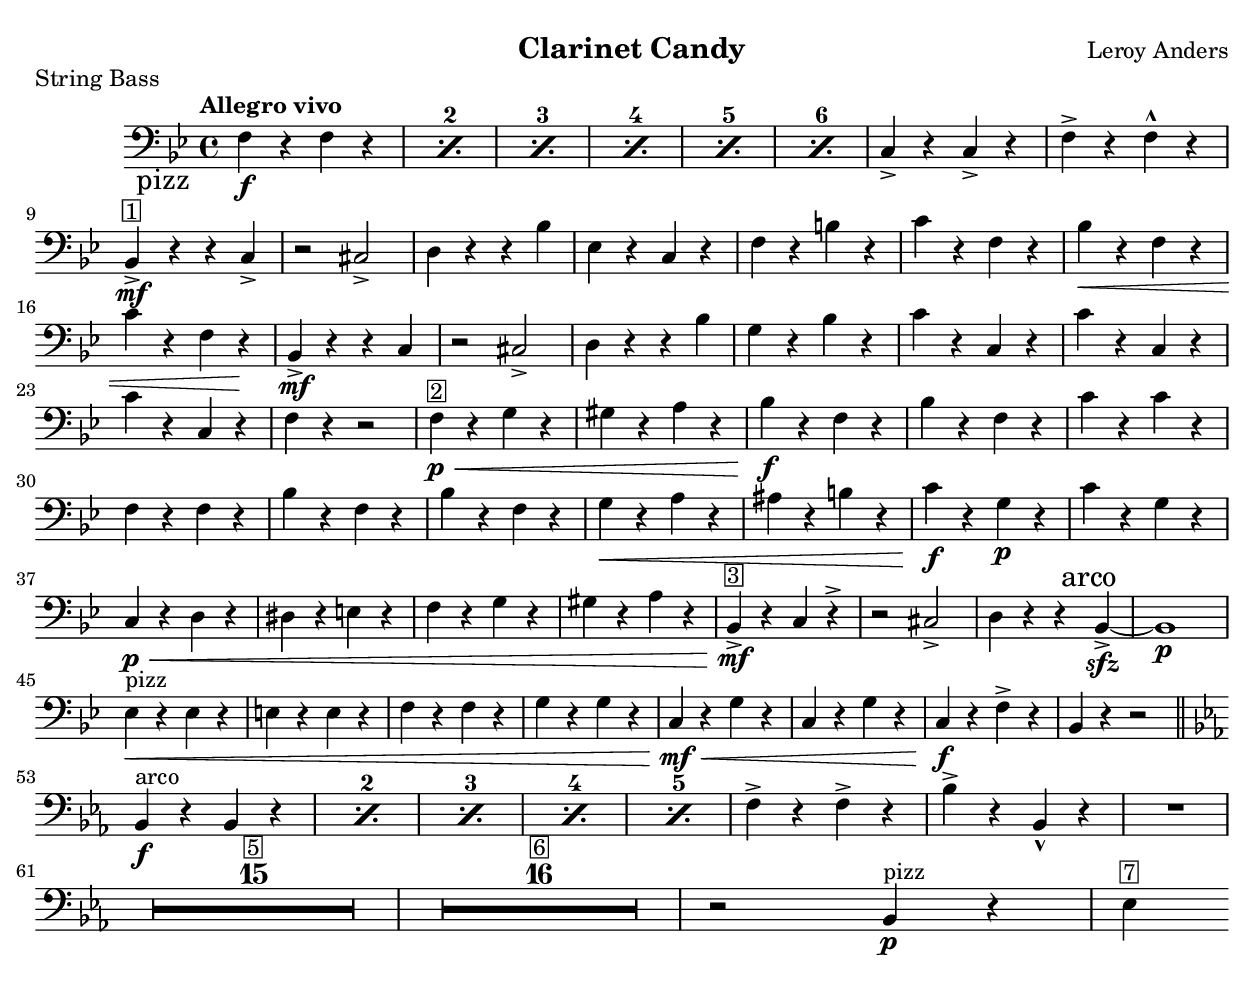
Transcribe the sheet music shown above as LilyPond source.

\version "2.16.1"

\include "format.ly"
\paper {
  #(set-paper-size "a4")
}
%#(set-global-staff-size 17.5)


\book {
  \header {
    title = "Clarinet Candy"
    composer = "Leroy Anders"
    piece = "String Bass"
  }
  \score {    
    <<    
      \new Staff {
      	   \set countPercentRepeats = ##t
	   \relative c { 
  \key bes \major
  \clef "bass"
  \time 4/4
  \tempo "Allegro vivo"
  \compressFullBarRests

  %\set TabStaff.minimumFret = #8
  \repeat percent 6 {f4\f r f r} | c-> r c-> r | f-> r f-^ r |\break
  bes,->\mf^\markup{\box{1}}\mark\markup{pizz} r r c-> | r2 cis-> |
  d4 r r bes' | ees, r c r | f r b r | c r f, r | bes\< r f r | \break
  c' r f, r \! | bes,->\mf r r c | r2 cis-> | d4 r r bes' | g r bes r |
  c r c, r | c' r c, r | \break
  c' r c, r | f r r2 |f4\p^\markup{\box{2}}\< r g r | gis r a r | bes\f\! r f r |
  bes r f r | c' r c r | \break
  f, r f r | \repeat unfold 2 {bes r f r} | g\< r a r | ais r b r |
  c\f\! r g\p r | c r g r | \break
  c,\p\< r d r | dis r e r | f r g r | gis r a r | bes,->\mf\!^\markup{\box{3}} r c r-> |
  r2 cis-> | d4 r r \mark\markup{arco} bes->\sfz ~ bes1\p | \break
  ees4^\markup{pizz}\< r ees r | e r e r | f r f r | g r g r | c,\mf\!\< r g' r | c, r g' r | c,\f\! r f-> r |
  bes, r r2 \bar "||"\break

  \key ees \major
  \repeat percent 5 {bes4\f^\markup{arco} r bes r } | f'-> r f-> r | bes-> r bes,-^ r | R1 |\break
  
  R1*15^\markup{\box{5}} | R1*16^\markup{\box{6}} | r2 bes4\p^\markup{pizz} | r |
  ees4^\markup{\box{7}}
}


      }
%      \new TabStaff \with {
%	%stringTunings =  #bass-five-string-tuning
%	stringTunings =  #bass-tuning
%      } {
%	\transpose c c {
%	  \include "music/ClarinetCandy-Bass.ly"
%	}
%      }
    >>
  }
}


\book {
  \score {
    \unfoldRepeats {
      <<
	\new Staff {
	  \set Staff.midiInstrument = #"trombone"
	  \relative c { 
  \key bes \major
  \clef "bass"
  \time 4/4
  \tempo "Allegro vivo"
  \compressFullBarRests

  %\set TabStaff.minimumFret = #8
  \repeat percent 6 {f4\f r f r} | c-> r c-> r | f-> r f-^ r |\break
  bes,->\mf^\markup{\box{1}}\mark\markup{pizz} r r c-> | r2 cis-> |
  d4 r r bes' | ees, r c r | f r b r | c r f, r | bes\< r f r | \break
  c' r f, r \! | bes,->\mf r r c | r2 cis-> | d4 r r bes' | g r bes r |
  c r c, r | c' r c, r | \break
  c' r c, r | f r r2 |f4\p^\markup{\box{2}}\< r g r | gis r a r | bes\f\! r f r |
  bes r f r | c' r c r | \break
  f, r f r | \repeat unfold 2 {bes r f r} | g\< r a r | ais r b r |
  c\f\! r g\p r | c r g r | \break
  c,\p\< r d r | dis r e r | f r g r | gis r a r | bes,->\mf\!^\markup{\box{3}} r c r-> |
  r2 cis-> | d4 r r \mark\markup{arco} bes->\sfz ~ bes1\p | \break
  ees4^\markup{pizz}\< r ees r | e r e r | f r f r | g r g r | c,\mf\!\< r g' r | c, r g' r | c,\f\! r f-> r |
  bes, r r2 \bar "||"\break

  \key ees \major
  \repeat percent 5 {bes4\f^\markup{arco} r bes r } | f'-> r f-> r | bes-> r bes,-^ r | R1 |\break
  
  R1*15^\markup{\box{5}} | R1*16^\markup{\box{6}} | r2 bes4\p^\markup{pizz} | r |
  ees4^\markup{\box{7}}
}


	}
	\new DrumStaff = TickToc <<
	  \new DrumVoice = "ticktock" {
	    \drummode {
	      \set DrumStaff.instrumentName = "TickTock"
	      \repeat unfold 90 {
	    hiwoodblock 4 lowoodblock lowoodblock lowoodblock
	  }
	    }
	  }
	>>
      >>
    }
    \midi {}
  }
}

